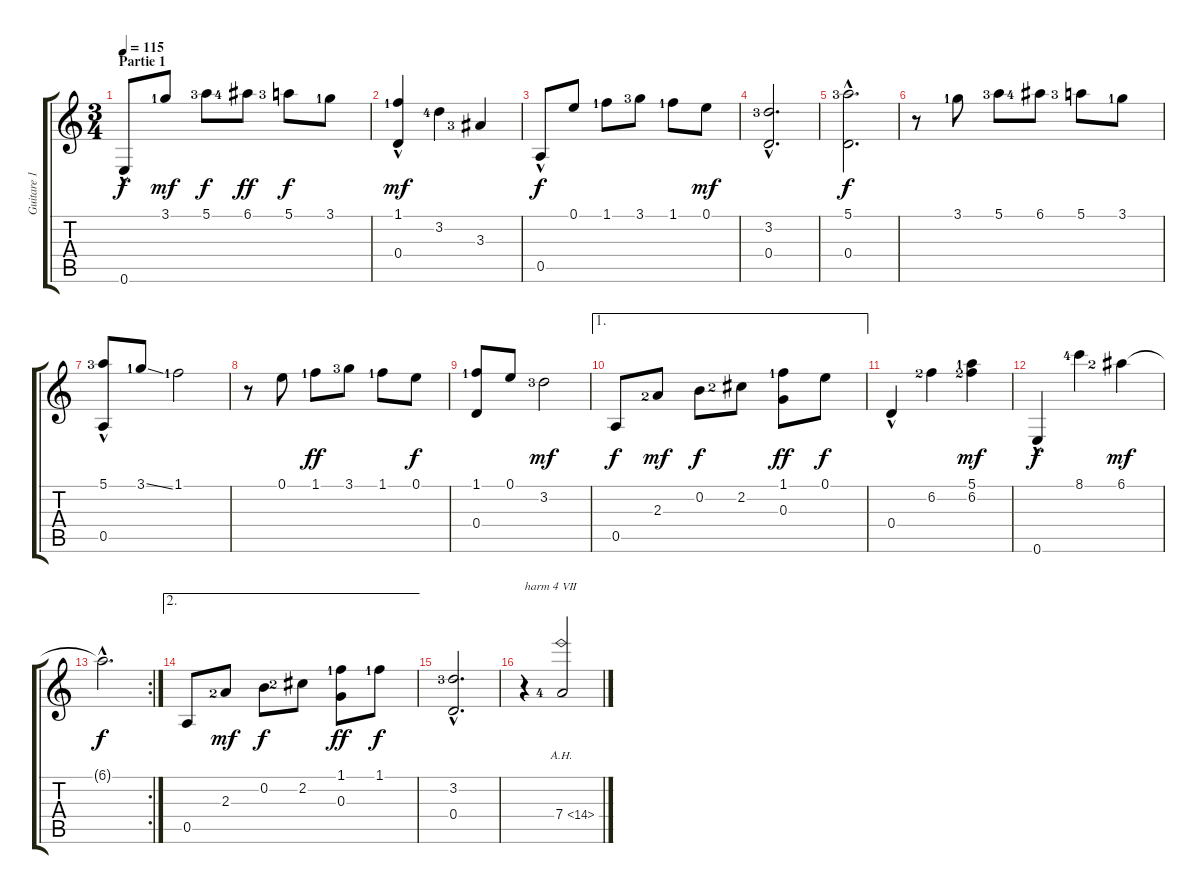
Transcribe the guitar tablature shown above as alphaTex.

\track ("Guitare 1" "Guitare 1") {instrument acousticguitarnylon}
\staff {score tabs}
\tuning (E4 B3 G3 D3 A2 E2) {hide}
\ts (3 4)
\section ("" "Partie 1")
\tempo 115
\clef g2
\ks c
0.6{hac}.8{dy f instrument acousticguitarnylon} 3.1{lf 2}.8{dy mf} 5.1{lf 4}.8{dy f} 6.1{lf 5}.8{dy ff} 5.1{lf 4}.8{dy f} 3.1{lf 2}.8 |
(1.1{lf 2} 0.4{hac}).4{dy mf} 3.2{lf 5}.4 3.3{lf 4}.4 |
0.5{hac}.8{dy f} 0.1.8 1.1{lf 2}.8 3.1{lf 4}.8 1.1{lf 2}.8 0.1.8{dy mf} |
(3.2{hac lf 4} 0.4{hac}).2{d} |
(5.1{hac lf 4} 0.4{hac}).2{d dy f} |
r.8 3.1{lf 2}.8 5.1{lf 4}.8 6.1{lf 5}.8 5.1{lf 4}.8 3.1{lf 2}.8 |
(5.1{lf 4} 0.5{hac}).8 3.1{ss lf 2}.8 1.1{lf 2}.2 |
r.8 0.1.8 1.1{lf 2}.8{dy ff} 3.1{lf 4}.8 1.1{lf 2}.8 0.1.8{dy f} |
(1.1{lf 2} 0.4).8 0.1.8 3.2{lf 4}.2{dy mf} |
\ae 1
0.5.8{dy f} 2.3{lf 3}.8{dy mf} 0.2.8{dy f} 2.2{lf 3}.8 (1.1{lf 2} 0.3).8{dy ff} 0.1.8{dy f} |
0.4{hac}.4 6.2{lf 3}.4 (5.1{lf 2} 6.2{lf 3}).4{dy mf} |
0.6{hac}.4{dy f} 8.1{lf 5}.4 6.1{lf 3}.4{dy mf} |
\rc 2
6.1{hac t}.2{d dy f} |
\ae 2
0.5.8 2.3{lf 3}.8{dy mf} 0.2.8{dy f} 2.2{lf 3}.8 (1.1{lf 2} 0.3).8{dy ff} 1.1{lf 2}.8{dy f} |
(3.2{hac lf 4} 0.4{hac}).2{d} |
r.4{txt "harm 4 VII"} 7.4{ah 7 lf 5}.2
